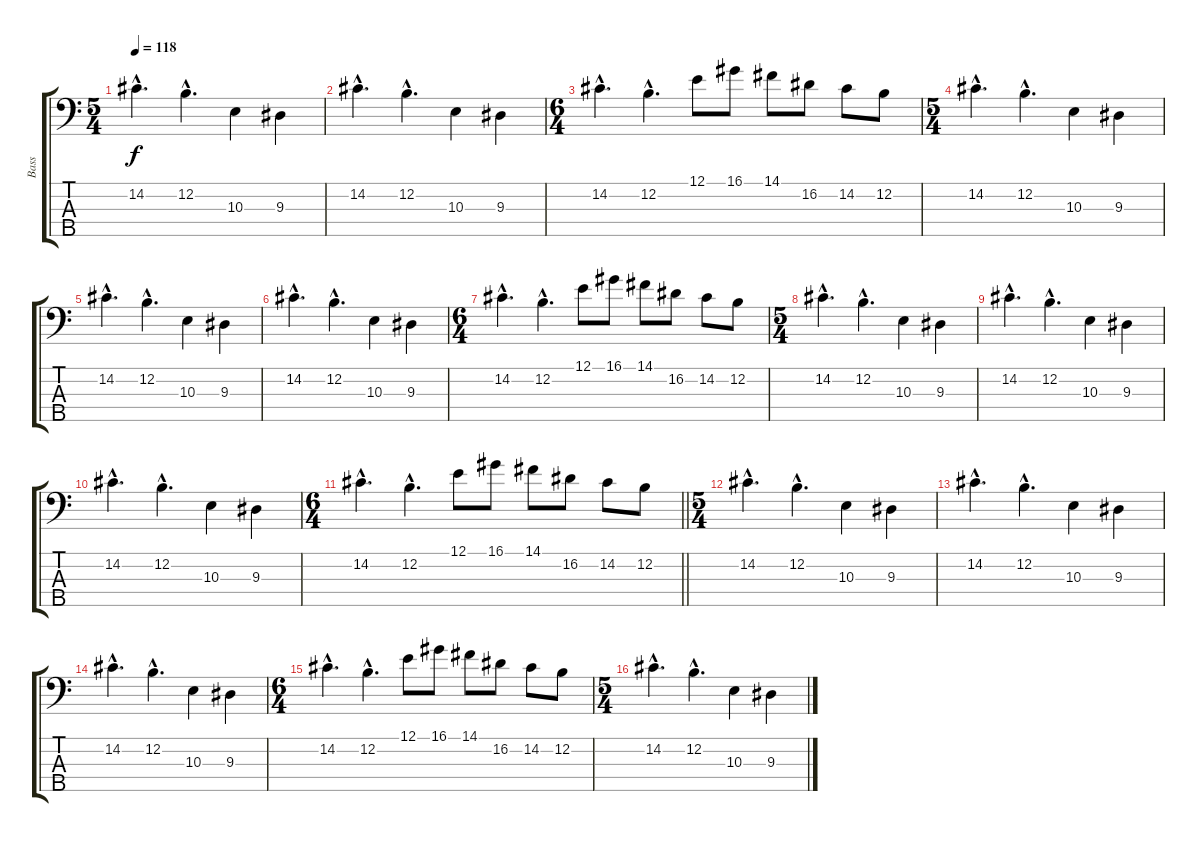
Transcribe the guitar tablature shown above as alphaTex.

\track ("Bass" "Bass") {instrument electricbassfinger}
\staff {score tabs}
\tuning (E2 B1 Gb1 Db1 Ab0) {hide}
\ts (5 4)
\tempo 118
\clef f4
\ks c
14.2{hac}.4{d dy f} 12.2{hac}.4{d} 10.3.4 9.3.4 |
14.2{hac}.4{d} 12.2{hac}.4{d} 10.3.4 9.3.4 |
\ts (6 4)
14.2{hac}.4{d} 12.2{hac}.4{d} 12.1.8 16.1.8 14.1.8 16.2.8 14.2.8 12.2.8 |
\ts (5 4)
14.2{hac}.4{d} 12.2{hac}.4{d} 10.3.4 9.3.4 |
14.2{hac}.4{d} 12.2{hac}.4{d} 10.3.4 9.3.4 |
14.2{hac}.4{d} 12.2{hac}.4{d} 10.3.4 9.3.4 |
\ts (6 4)
14.2{hac}.4{d} 12.2{hac}.4{d} 12.1.8 16.1.8 14.1.8 16.2.8 14.2.8 12.2.8 |
\ts (5 4)
14.2{hac}.4{d} 12.2{hac}.4{d} 10.3.4 9.3.4 |
14.2{hac}.4{d} 12.2{hac}.4{d} 10.3.4 9.3.4 |
14.2{hac}.4{d} 12.2{hac}.4{d} 10.3.4 9.3.4 |
\ts (6 4)
\barLineRight lightlight
14.2{hac}.4{d} 12.2{hac}.4{d} 12.1.8 16.1.8 14.1.8 16.2.8 14.2.8 12.2.8 |
\ts (5 4)
14.2{hac}.4{d} 12.2{hac}.4{d} 10.3.4 9.3.4 |
14.2{hac}.4{d} 12.2{hac}.4{d} 10.3.4 9.3.4 |
14.2{hac}.4{d} 12.2{hac}.4{d} 10.3.4 9.3.4 |
\ts (6 4)
14.2{hac}.4{d} 12.2{hac}.4{d} 12.1.8 16.1.8 14.1.8 16.2.8 14.2.8 12.2.8 |
\ts (5 4)
14.2{hac}.4{d} 12.2{hac}.4{d} 10.3.4 9.3.4
